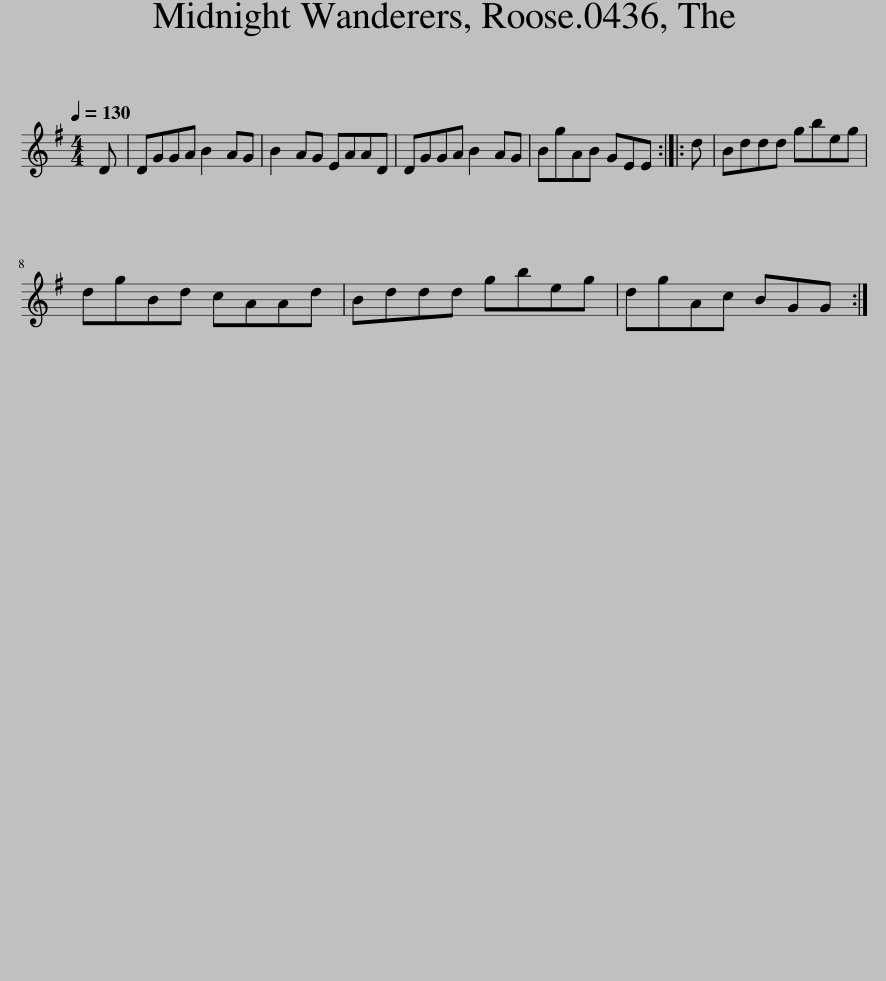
X:1
L:1/8
Q:1/4=130
M:4/4
I:linebreak $
K:G
V:1 treble
V:1
 D | DGGA B2 AG | B2 AG EAAD | DGGA B2 AG | BgAB GEE :: %5
 d | Bddd gbeg |$ dgBd cAAd | Bddd gbeg | dgAc BGG :| %10
